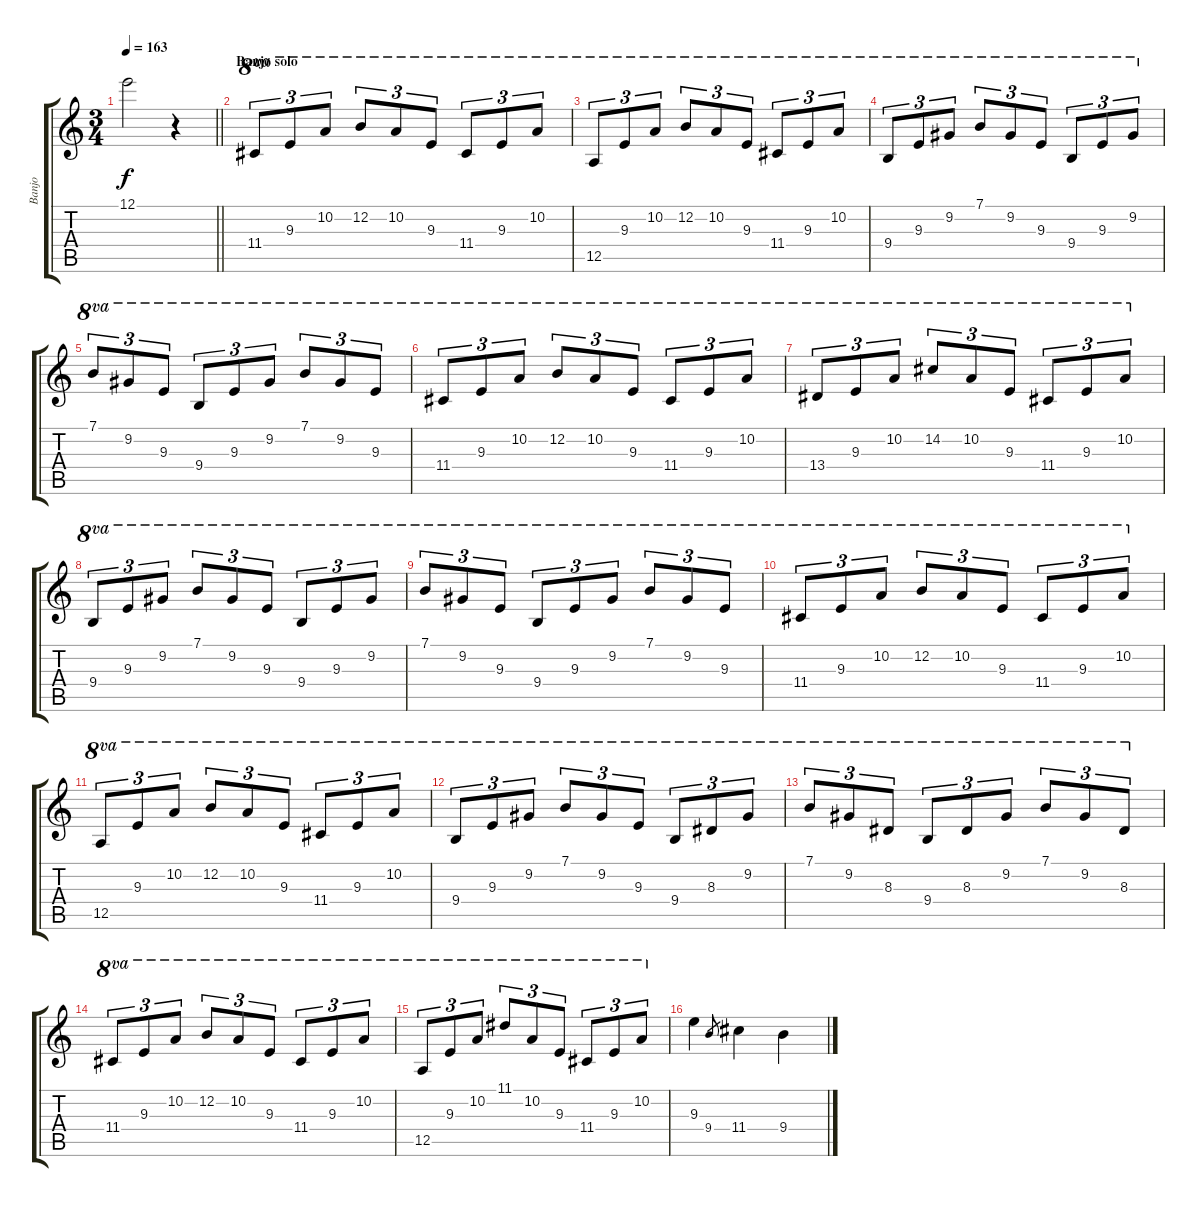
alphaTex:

\track ("Banjo" "Banjo") {instrument electricguitarclean}
\staff {score tabs}
\tuning (E4 B3 G3 D3 A2 E2) {hide}
\ts (3 4)
\tempo 163
\clef g2
\barLineRight lightlight
\ks c
12.1.2{dy f} r.4 |
\section ("" "Banjo solo")
11.4.8{tu (3 2) ot 8va} 9.3.8{tu (3 2) ot 8va} 10.2.8{tu (3 2) ot 8va} 12.2.8{tu (3 2) ot 8va} 10.2.8{tu (3 2) ot 8va} 9.3.8{tu (3 2) ot 8va} 11.4.8{tu (3 2) ot 8va} 9.3.8{tu (3 2) ot 8va} 10.2.8{tu (3 2) ot 8va} |
12.5.8{tu (3 2) ot 8va} 9.3.8{tu (3 2) ot 8va} 10.2.8{tu (3 2) ot 8va} 12.2.8{tu (3 2) ot 8va} 10.2.8{tu (3 2) ot 8va} 9.3.8{tu (3 2) ot 8va} 11.4.8{tu (3 2) ot 8va} 9.3.8{tu (3 2) ot 8va} 10.2.8{tu (3 2) ot 8va} |
9.4.8{tu (3 2) ot 8va} 9.3.8{tu (3 2) ot 8va} 9.2.8{tu (3 2) ot 8va} 7.1.8{tu (3 2) ot 8va} 9.2.8{tu (3 2) ot 8va} 9.3.8{tu (3 2) ot 8va} 9.4.8{tu (3 2) ot 8va} 9.3.8{tu (3 2) ot 8va} 9.2.8{tu (3 2) ot 8va} |
7.1.8{tu (3 2) ot 8va} 9.2.8{tu (3 2) ot 8va} 9.3.8{tu (3 2) ot 8va} 9.4.8{tu (3 2) ot 8va} 9.3.8{tu (3 2) ot 8va} 9.2.8{tu (3 2) ot 8va} 7.1.8{tu (3 2) ot 8va} 9.2.8{tu (3 2) ot 8va} 9.3.8{tu (3 2) ot 8va} |
11.4.8{tu (3 2) ot 8va} 9.3.8{tu (3 2) ot 8va} 10.2.8{tu (3 2) ot 8va} 12.2.8{tu (3 2) ot 8va} 10.2.8{tu (3 2) ot 8va} 9.3.8{tu (3 2) ot 8va} 11.4.8{tu (3 2) ot 8va} 9.3.8{tu (3 2) ot 8va} 10.2.8{tu (3 2) ot 8va} |
13.4.8{tu (3 2) ot 8va} 9.3.8{tu (3 2) ot 8va} 10.2.8{tu (3 2) ot 8va} 14.2.8{tu (3 2) ot 8va} 10.2.8{tu (3 2) ot 8va} 9.3.8{tu (3 2) ot 8va} 11.4.8{tu (3 2) ot 8va} 9.3.8{tu (3 2) ot 8va} 10.2.8{tu (3 2) ot 8va} |
9.4.8{tu (3 2) ot 8va} 9.3.8{tu (3 2) ot 8va} 9.2.8{tu (3 2) ot 8va} 7.1.8{tu (3 2) ot 8va} 9.2.8{tu (3 2) ot 8va} 9.3.8{tu (3 2) ot 8va} 9.4.8{tu (3 2) ot 8va} 9.3.8{tu (3 2) ot 8va} 9.2.8{tu (3 2) ot 8va} |
7.1.8{tu (3 2) ot 8va} 9.2.8{tu (3 2) ot 8va} 9.3.8{tu (3 2) ot 8va} 9.4.8{tu (3 2) ot 8va} 9.3.8{tu (3 2) ot 8va} 9.2.8{tu (3 2) ot 8va} 7.1.8{tu (3 2) ot 8va} 9.2.8{tu (3 2) ot 8va} 9.3.8{tu (3 2) ot 8va} |
11.4.8{tu (3 2) ot 8va} 9.3.8{tu (3 2) ot 8va} 10.2.8{tu (3 2) ot 8va} 12.2.8{tu (3 2) ot 8va} 10.2.8{tu (3 2) ot 8va} 9.3.8{tu (3 2) ot 8va} 11.4.8{tu (3 2) ot 8va} 9.3.8{tu (3 2) ot 8va} 10.2.8{tu (3 2) ot 8va} |
12.5.8{tu (3 2) ot 8va} 9.3.8{tu (3 2) ot 8va} 10.2.8{tu (3 2) ot 8va} 12.2.8{tu (3 2) ot 8va} 10.2.8{tu (3 2) ot 8va} 9.3.8{tu (3 2) ot 8va} 11.4.8{tu (3 2) ot 8va} 9.3.8{tu (3 2) ot 8va} 10.2.8{tu (3 2) ot 8va} |
9.4.8{tu (3 2) ot 8va} 9.3.8{tu (3 2) ot 8va} 9.2.8{tu (3 2) ot 8va} 7.1.8{tu (3 2) ot 8va} 9.2.8{tu (3 2) ot 8va} 9.3.8{tu (3 2) ot 8va} 9.4.8{tu (3 2) ot 8va} 8.3.8{tu (3 2) ot 8va} 9.2.8{tu (3 2) ot 8va} |
7.1.8{tu (3 2) ot 8va} 9.2.8{tu (3 2) ot 8va} 8.3.8{tu (3 2) ot 8va} 9.4.8{tu (3 2) ot 8va} 8.3.8{tu (3 2) ot 8va} 9.2.8{tu (3 2) ot 8va} 7.1.8{tu (3 2) ot 8va} 9.2.8{tu (3 2) ot 8va} 8.3.8{tu (3 2) ot 8va} |
11.4.8{tu (3 2) ot 8va} 9.3.8{tu (3 2) ot 8va} 10.2.8{tu (3 2) ot 8va} 12.2.8{tu (3 2) ot 8va} 10.2.8{tu (3 2) ot 8va} 9.3.8{tu (3 2) ot 8va} 11.4.8{tu (3 2) ot 8va} 9.3.8{tu (3 2) ot 8va} 10.2.8{tu (3 2) ot 8va} |
12.5.8{tu (3 2) ot 8va} 9.3.8{tu (3 2) ot 8va} 10.2.8{tu (3 2) ot 8va} 11.1.8{tu (3 2) ot 8va} 10.2.8{tu (3 2) ot 8va} 9.3.8{tu (3 2) ot 8va} 11.4.8{tu (3 2) ot 8va} 9.3.8{tu (3 2) ot 8va} 10.2.8{tu (3 2) ot 8va} |
9.3.4 9.4.8{gr} 11.4.4 9.4.4
